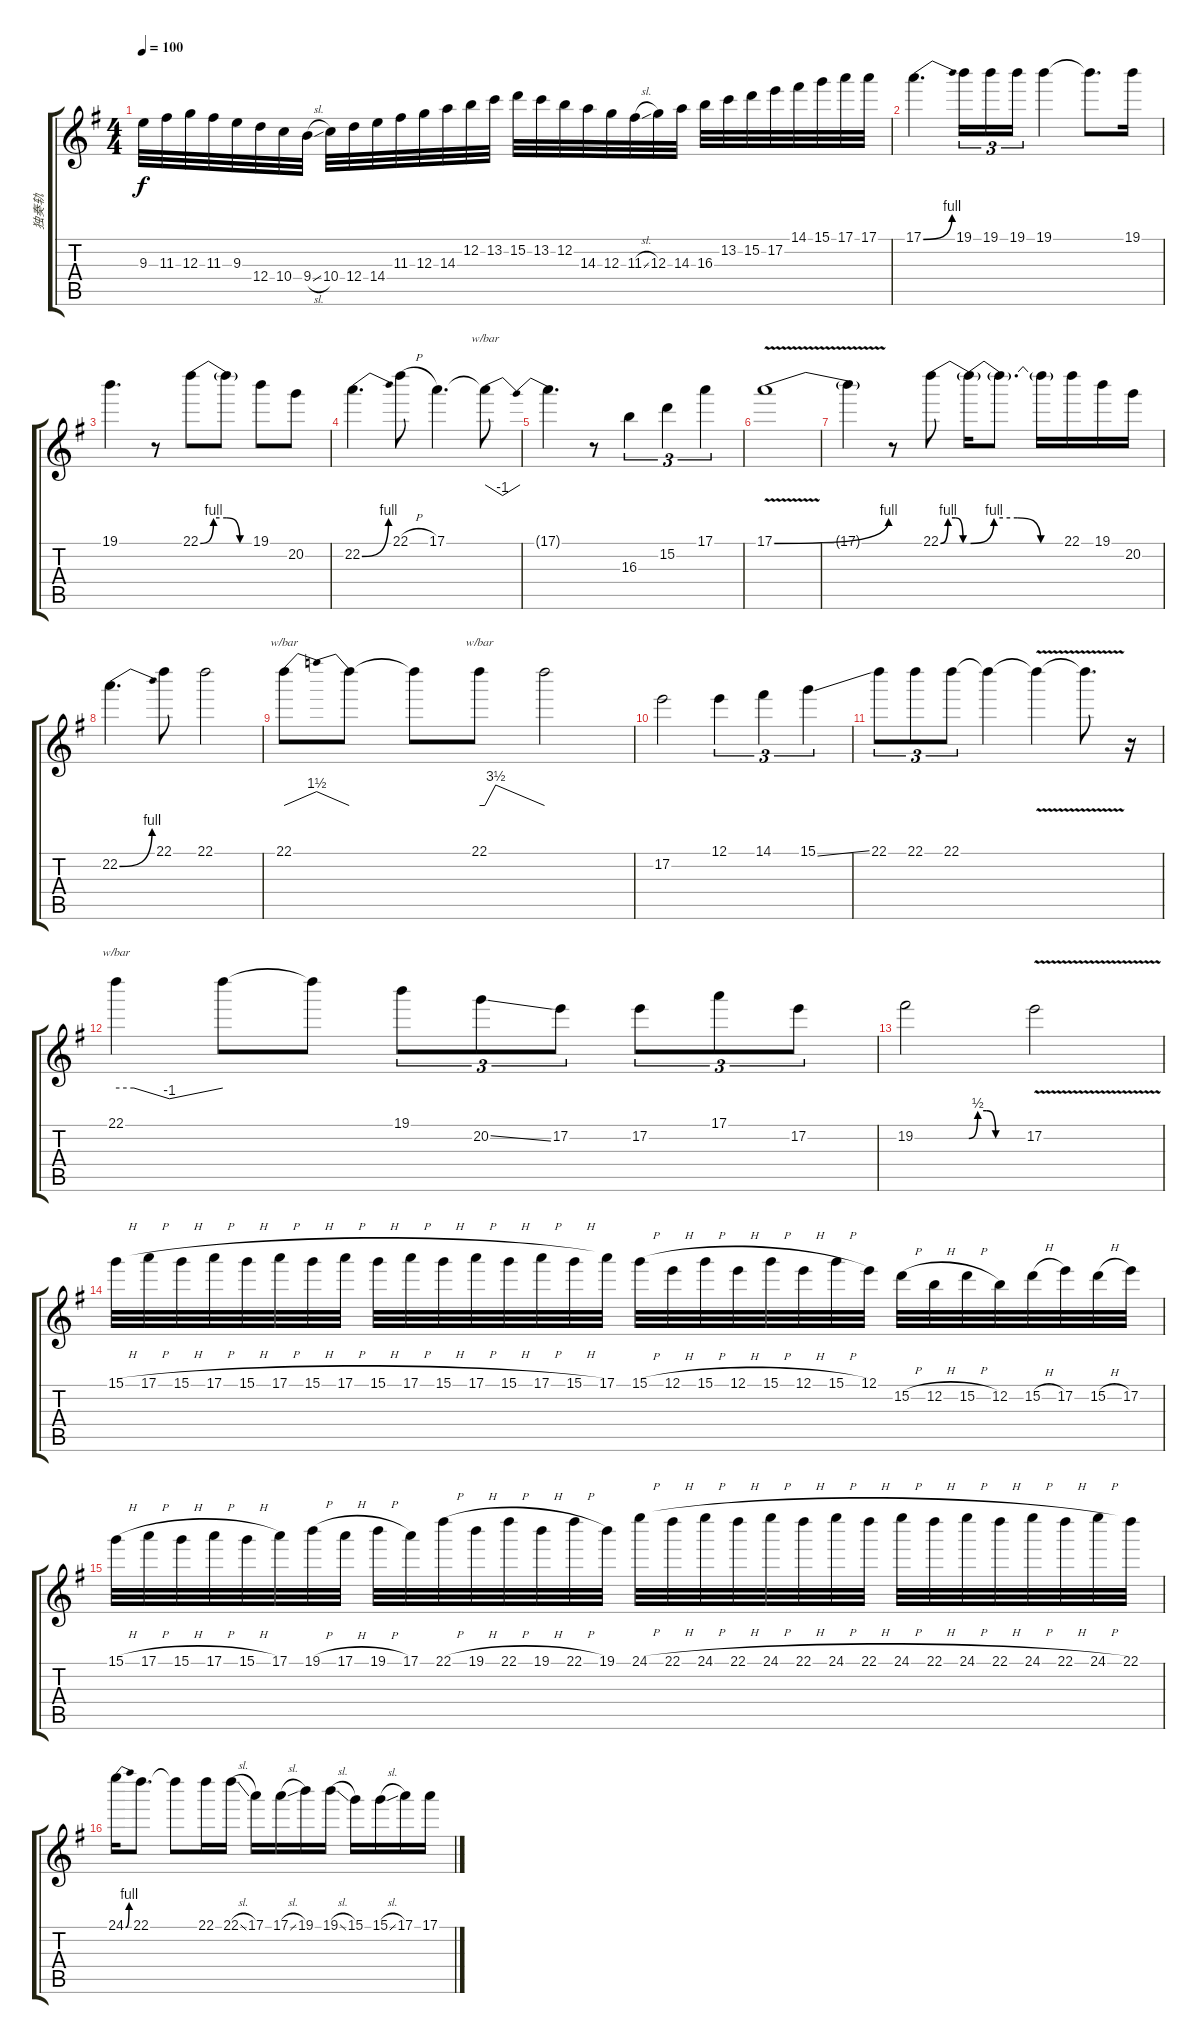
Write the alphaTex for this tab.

\track ("独奏轨" "独奏轨") {instrument distortionguitar}
\staff {score tabs}
\tuning (E4 B3 G3 D3 A2 E2) {hide}
\ts (4 4)
\tempo 100
\clef g2
\ks g
9.3.32{dy f} 11.3.32 12.3.32 11.3.32 9.3.32 12.4.32 10.4.32 9.4{sl}.32 10.4.32 12.4.32 14.4.32 11.3.32 12.3.32 14.3.32 12.2.32 13.2.32 15.2.32 13.2.32 12.2.32 14.3.32 12.3.32 11.3{sl}.32 12.3.32 14.3.32 16.3.32 13.2.32 15.2.32 17.2.32 14.1.32 15.1.32 17.1.32 17.1.32 |
17.1{be (bend 0 0 60 4)}.4{d} 19.1.16{tu (3 2)} 19.1.16{tu (3 2)} 19.1.16{tu (3 2)} 19.1.4 19.1{t}.8{d} 19.1.16 |
19.1.4{d} r.8 22.1{be (custom 0 0 15 4 30 4 45 0 60 0)}.8 22.1{t}.8 19.1.8 20.2.8 |
22.2{be (bend 0 0 60 4)}.4{d} 22.1{h}.8 17.1.4{d} 17.1{t}.8{tbe (dip default 0 0 30 -4 60 0)} |
17.1{t}.4{d} r.8 16.3.4{tu (3 2)} 15.2.4{tu (3 2)} 17.1.4{tu (3 2)} |
17.1{be (bend 0 0 60 4) v}.1 |
17.1{t}.4 r.8 22.1{be (custom 0 0 15 4 30 4 45 0 60 0)}.8 22.1{be (custom 0 0 15 4 30 4 45 0 60 0) t}.16 22.1{t}.8{d} 22.1{t}.16 22.1.16 19.1.16 20.2.16 |
22.2{be (bend 0 0 60 4)}.4{d} 22.1.8 22.1.2 |
22.1.8{tbe (dip default 0 0 30 6 60 0)} 22.1{t}.8 22.1{t}.8 22.1.8{tbe (custom default 0 0 5 0 15 14 60 0)} 22.1{t}.2 |
17.2.2 12.1.4{tu (3 2)} 14.1.4{tu (3 2)} 15.1{ss}.4{tu (3 2)} |
22.1.8{tu (3 2)} 22.1.8{tu (3 2)} 22.1.8{tu (3 2)} 22.1{t}.4 22.1{v t}.4 22.1{t}.8{d} r.16 |
22.1.4{tbe (custom default 0 0 10 0 30 -4 60 0)} 22.1{t}.8 22.1{t}.8 19.1.8{tu (3 2)} 20.2{ss}.8{tu (3 2)} 17.2.8{tu (3 2)} 17.2.8{tu (3 2)} 17.1.8{tu (3 2)} 17.2.8{tu (3 2)} |
19.2{be (custom 0 0 30 0 35 2 40 2 45 0 60 0)}.2 17.2{v}.2 |
15.1{h}.32 17.1{h}.32 15.1{h}.32 17.1{h}.32 15.1{h}.32 17.1{h}.32 15.1{h}.32 17.1{h}.32 15.1{h}.32 17.1{h}.32 15.1{h}.32 17.1{h}.32 15.1{h}.32 17.1{h}.32 15.1{h}.32 17.1.32 15.1{h}.32 12.1{h}.32 15.1{h}.32 12.1{h}.32 15.1{h}.32 12.1{h}.32 15.1{h}.32 12.1.32 15.2{h}.32 12.2{h}.32 15.2{h}.32 12.2.32 15.2{h}.32 17.2.32 15.2{h}.32 17.2.32 |
15.1{h}.32 17.1{h}.32 15.1{h}.32 17.1{h}.32 15.1{h}.32 17.1.32 19.1{h}.32 17.1{h}.32 19.1{h}.32 17.1.32 22.1{h}.32 19.1{h}.32 22.1{h}.32 19.1{h}.32 22.1{h}.32 19.1.32 24.1{h}.32 22.1{h}.32 24.1{h}.32 22.1{h}.32 24.1{h}.32 22.1{h}.32 24.1{h}.32 22.1{h}.32 24.1{h}.32 22.1{h}.32 24.1{h}.32 22.1{h}.32 24.1{h}.32 22.1{h}.32 24.1{h}.32 22.1.32 |
24.1{be (bend 0 0 60 4)}.16 22.1.8{d} 22.1{t}.8 22.1.16 22.1{sl}.16 17.1.16 17.1{sl}.16 19.1.16 19.1{sl}.16 15.1.16 15.1{sl}.16 17.1.16 17.1{sl}.16
